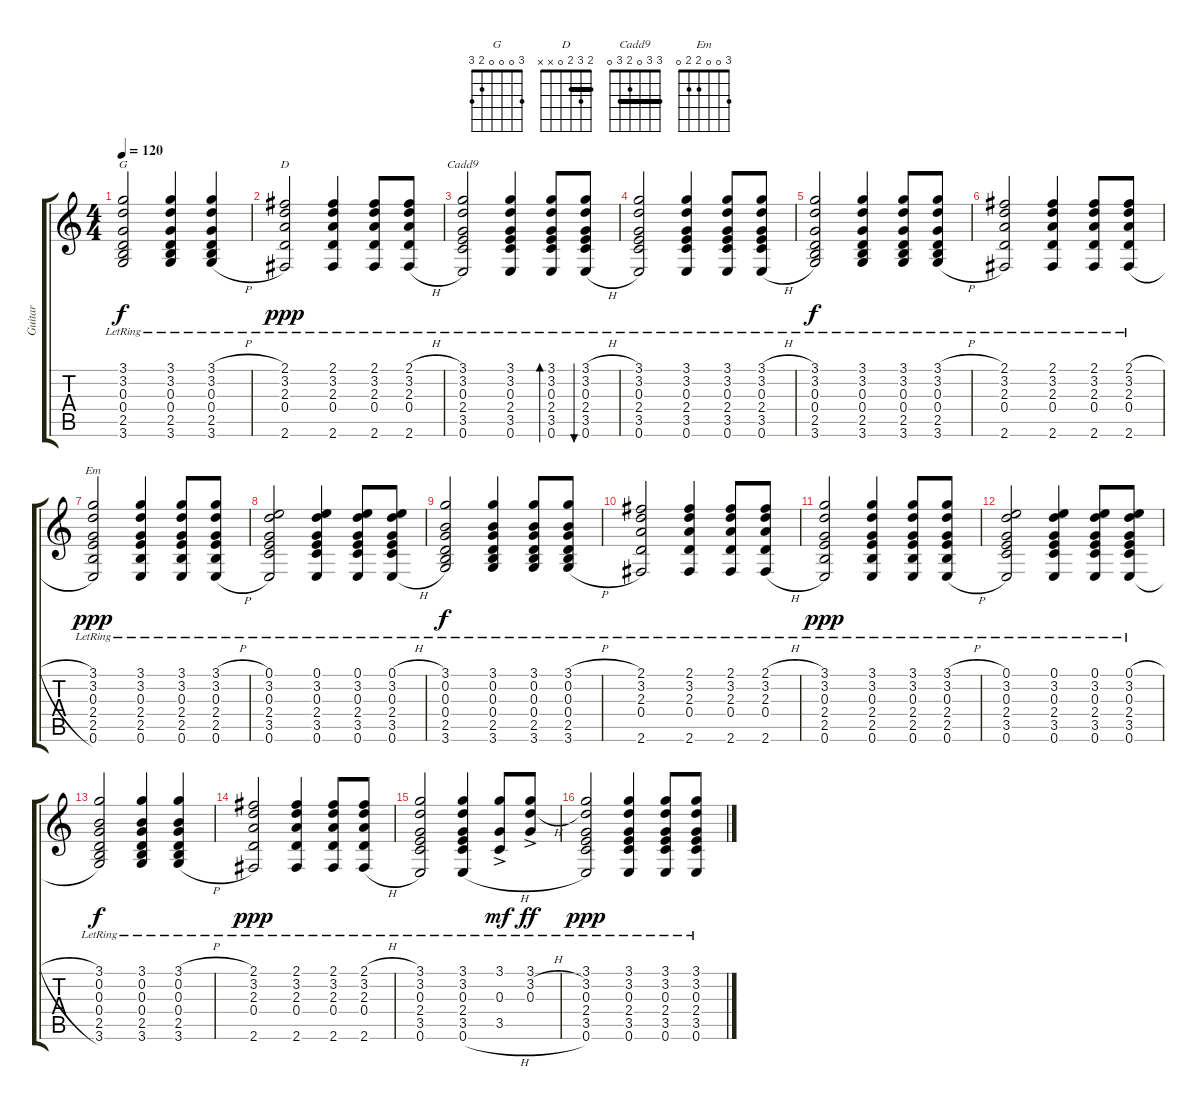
\track ("Guitar" "Guitar") {solo instrument acousticguitarsteel}
\staff {score tabs}
\tuning (E4 B3 G3 D3 A2 E2) {hide}
\chord ("G" 3 0 0 0 2 3)
\chord ("D" 2 3 2 0 x x) {barre 2}
\chord ("Cadd9" 3 3 0 2 3 0) {barre 3}
\chord ("Em" 3 0 0 2 2 0)
\ts (4 4)
\tempo 120
\clef g2
\ks c
(3.1{lr} 3.2{lr} 0.3{lr} 0.4{lr} 2.5{lr} 3.6{lr}).2{ch "G" dy f} (3.1{lr} 3.2{lr} 0.3{lr} 0.4{lr} 2.5{lr} 3.6{lr}).4 (3.1{h lr} 3.2{lr} 0.3{h lr} 0.4{lr} 2.5{lr} 3.6{h lr}).4 |
(2.1{lr} 3.2{lr} 2.3{lr} 0.4{lr} 2.6{lr}).2{ch "D" dy ppp} (2.1{lr} 3.2{lr} 2.3{lr} 0.4{lr} 2.6{lr}).4 (2.1{lr} 3.2{lr} 2.3{lr} 0.4{lr} 2.6{lr}).8 (2.1{h lr} 3.2{h lr} 2.3{lr} 0.4{lr} 2.6{h lr}).8 |
(3.1{lr} 3.2{lr} 0.3{lr} 2.4{lr} 3.5{lr} 0.6).2{ch "Cadd9"} (3.1{lr} 3.2{lr} 0.3{lr} 2.4{lr} 3.5{lr} 0.6).4 (3.1{lr} 3.2{lr} 0.3{lr} 2.4{lr} 3.5{lr} 0.6).8{bd 30} (3.1{h lr} 3.2{lr} 0.3{lr} 2.4{lr} 3.5{lr} 0.6{h}).8{bu 30} |
(3.1{lr} 3.2{lr} 0.3{lr} 2.4{lr} 3.5{lr} 0.6).2 (3.1{lr} 3.2{lr} 0.3{lr} 2.4{lr} 3.5{lr} 0.6).4 (3.1{lr} 3.2{lr} 0.3{lr} 2.4{lr} 3.5{lr} 0.6).8 (3.1{h lr} 3.2{lr} 0.3{lr} 2.4{lr} 3.5{lr} 0.6{h}).8 |
(3.1{lr} 3.2{lr} 0.3{lr} 0.4{lr} 2.5{lr} 3.6{lr}).2{txt "" dy f} (3.1{lr} 3.2{lr} 0.3{lr} 0.4{lr} 2.5{lr} 3.6{lr}).4 (3.1{lr} 3.2{lr} 0.3{lr} 0.4{lr} 2.5{lr} 3.6{lr}).8 (3.1{h lr} 3.2{lr} 0.3{lr} 0.4{lr} 2.5{lr} 3.6{h lr}).8 |
(2.1{lr} 3.2{lr} 2.3{lr} 0.4{lr} 2.6{lr}).2 (2.1{lr} 3.2{lr} 2.3{lr} 0.4{lr} 2.6{lr}).4 (2.1{lr} 3.2{lr} 2.3{lr} 0.4{lr} 2.6{lr}).8 (2.1{h lr} 3.2{lr} 2.3{lr} 0.4{lr} 2.6{h lr}).8 |
(3.1{lr} 3.2{lr} 0.3{lr} 2.4{lr} 2.5{lr} 0.6).2{ch "Em" dy ppp} (3.1{lr} 3.2{lr} 0.3{lr} 2.4{lr} 2.5{lr} 0.6).4 (3.1{lr} 3.2{lr} 0.3{lr} 2.4{lr} 2.5{lr} 0.6).8 (3.1{h lr} 3.2{lr} 0.3{lr} 2.4{lr} 2.5{lr} 0.6{h}).8 |
(0.1{lr} 3.2{lr} 0.3{lr} 2.4{lr} 3.5{lr} 0.6).2 (0.1{lr} 3.2{lr} 0.3{lr} 2.4{lr} 3.5{lr} 0.6).4 (0.1{lr} 3.2{lr} 0.3{lr} 2.4{lr} 3.5{lr} 0.6).8 (0.1{h lr} 3.2{lr} 0.3{lr} 2.4{lr} 3.5{lr} 0.6{h}).8 |
(3.1{lr} 0.2{lr} 0.3{lr} 0.4{lr} 2.5{lr} 3.6{lr}).2{dy f} (3.1{lr} 0.2{lr} 0.3{lr} 0.4{lr} 2.5{lr} 3.6{lr}).4 (3.1{lr} 0.2{lr} 0.3{lr} 0.4{lr} 2.5{lr} 3.6{lr}).8 (3.1{h lr} 0.2{lr} 0.3{lr} 0.4{lr} 2.5{lr} 3.6{h lr}).8 |
(2.1{lr} 3.2{lr} 2.3{lr} 0.4{lr} 2.6{lr}).2 (2.1{lr} 3.2{lr} 2.3{lr} 0.4{lr} 2.6{lr}).4 (2.1{lr} 3.2{lr} 2.3{lr} 0.4{lr} 2.6{lr}).8 (2.1{h lr} 3.2{lr} 2.3{lr} 0.4{lr} 2.6{h lr}).8 |
(3.1{lr} 3.2{lr} 0.3{lr} 2.4{lr} 2.5{lr} 0.6).2{dy ppp} (3.1{lr} 3.2{lr} 0.3{lr} 2.4{lr} 2.5{lr} 0.6).4 (3.1{lr} 3.2{lr} 0.3{lr} 2.4{lr} 2.5{lr} 0.6).8 (3.1{h lr} 3.2{lr} 0.3{lr} 2.4{lr} 2.5{lr} 0.6{h}).8 |
(0.1{lr} 3.2{lr} 0.3{lr} 2.4{lr} 3.5{lr} 0.6).2 (0.1{lr} 3.2{lr} 0.3{lr} 2.4{lr} 3.5{lr} 0.6).4 (0.1{lr} 3.2{lr} 0.3{lr} 2.4{lr} 3.5{lr} 0.6).8 (0.1{h lr} 3.2{lr} 0.3{lr} 2.4{lr} 3.5{lr} 0.6{h}).8 |
(3.1{lr} 0.2{lr} 0.3{lr} 0.4{lr} 2.5{lr} 3.6{lr}).2{dy f} (3.1{lr} 0.2{lr} 0.3{lr} 0.4{lr} 2.5{lr} 3.6{lr}).4 (3.1{h lr} 0.2{lr} 0.3{lr} 0.4{lr} 2.5{lr} 3.6{h lr}).4 |
(2.1{lr} 3.2{lr} 2.3{lr} 0.4{lr} 2.6{lr}).2{dy ppp} (2.1{lr} 3.2{lr} 2.3{lr} 0.4{lr} 2.6{lr}).4 (2.1{lr} 3.2{lr} 2.3{lr} 0.4{lr} 2.6{lr}).8 (2.1{h lr} 3.2{lr} 2.3{lr} 0.4{lr} 2.6{h lr}).8 |
(3.1{lr} 3.2{lr} 0.3{lr} 2.4{lr} 3.5{lr} 0.6).2 (3.1{lr} 3.2{lr} 0.3{lr} 2.4{lr} 3.5{lr} 0.6{h}).4 (3.1 0.3{ac lr} 3.5).8{dy mf} (3.1 3.2{h ac lr} 0.3{lr}).8{dy ff} |
(3.1{lr} 3.2{lr} 0.3{lr} 2.4{lr} 3.5{lr} 0.6).2{dy ppp} (3.1{lr} 3.2{lr} 0.3{lr} 2.4{lr} 3.5{lr} 0.6).4 (3.1{lr} 3.2{lr} 0.3{lr} 2.4{lr} 3.5{lr} 0.6).8 (3.1{h lr} 3.2{lr} 0.3{lr} 2.4{lr} 3.5{lr} 0.6{h}).8
